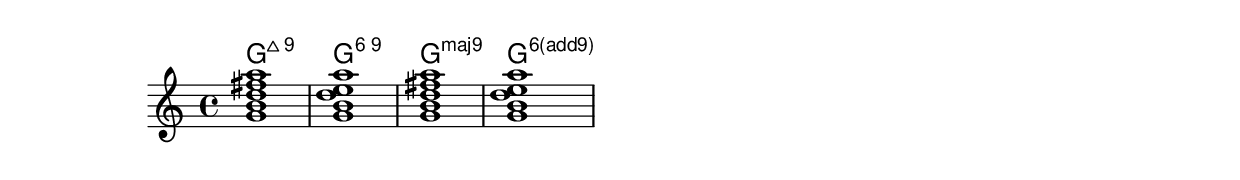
%% DO NOT EDIT this file manually; it is automatically
%% generated from LSR http://lsr.dsi.unimi.it
%% Make any changes in LSR itself, or in Documentation/snippets/new/ ,
%% and then run scripts/auxiliar/makelsr.py
%%
%% This file is in the public domain.
\version "2.14.2"

\header {
  lsrtags = "specific-notation, chords"

%% Translation of GIT committish: 6977ddc9a3b63ea810eaecb864269c7d847ccf98
  texidoces = "
Se puede usar la propiedad @code{chordNameExceptions} para
almacenar una lista de notaciones espaciales para acordes
específicos.

"
  doctitlees = "Excepciones para los nombres de acorde"


%% Translation of GIT committish: 0a868be38a775ecb1ef935b079000cebbc64de40
  texidocde = "
Die Eigenschaft @code{chordNameExceptions} kann benutzt werden, um eine
Liste an besonderen Notationen für bestimmte Akkorde zu speichern.

"
  doctitlede = "Akkordsymbolausnahmen"

%% Translation of GIT committish: 3b125956b08d27ef39cd48bfa3a2f1e1bb2ae8b4
  texidocfr = "
Il est possible de créer votre propre modèle de chiffrages en
réglant la propriété @code{chordNameExceptions}.

"
  doctitlefr = "Modèles de chiffrage d'accords"

  texidoc = "
The property @code{chordNameExceptions} can be used to store a list of
special notations for specific chords.

"
  doctitle = "Chord name exceptions"
} % begin verbatim


% modify maj9 and 6(add9)
% Exception music is chords with markups
chExceptionMusic = {
  <c e g b d'>1-\markup { \super "maj9" }
  <c e g a d'>1-\markup { \super "6(add9)" }
}

% Convert music to list and prepend to existing exceptions.
chExceptions = #( append
  ( sequential-music-to-chord-exceptions chExceptionMusic #t)
  ignatzekExceptions)

theMusic = \chordmode {
  g1:maj9 g1:6.9
  \set chordNameExceptions = #chExceptions
  g1:maj9 g1:6.9
}

\layout {
  ragged-right = ##t
}

<< \context ChordNames \theMusic
   \context Voice \theMusic
>>

